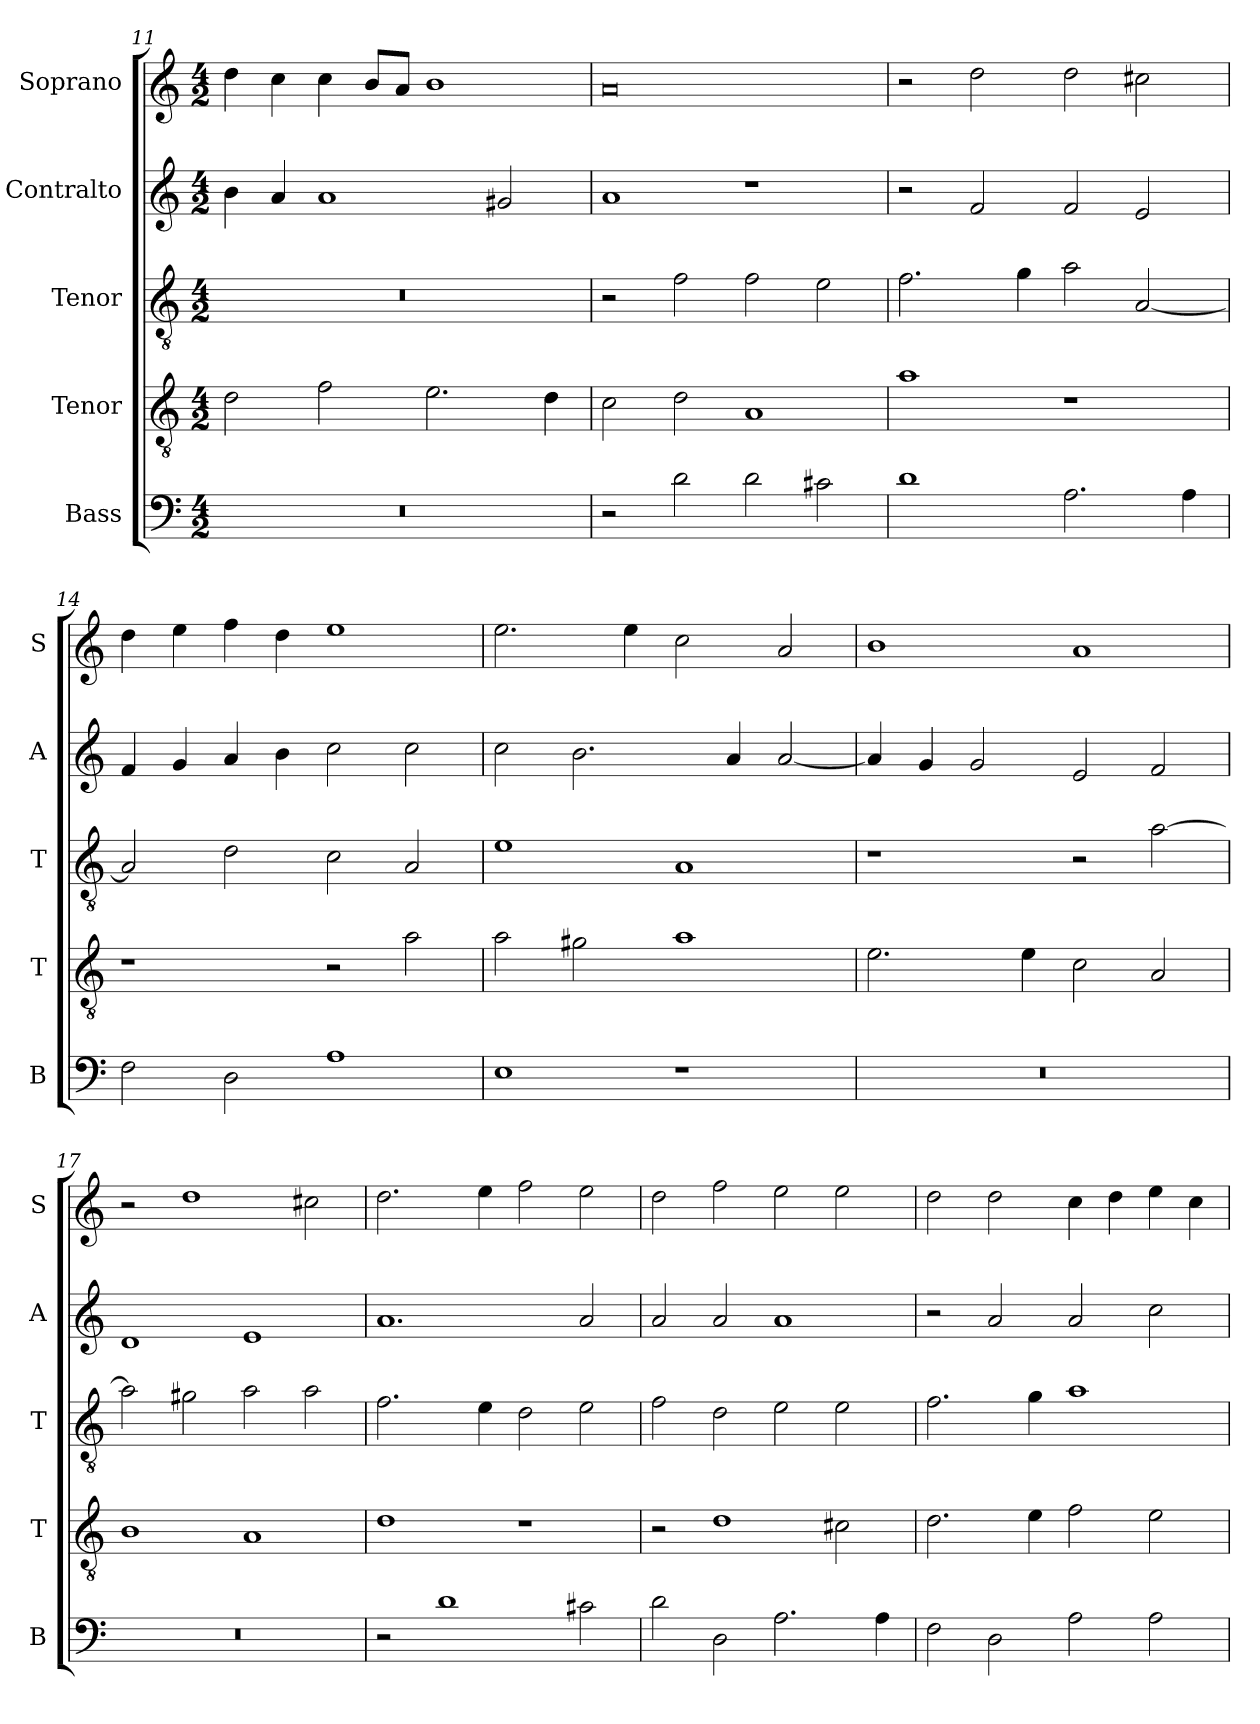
**kern	**kern	**kern	**kern	**kern
*part5	*part4	*part3	*part2	*part1
*staff5	*staff4	*staff3	*staff2	*staff1
*I"Bass	*I"Tenor	*I"Tenor	*I"Contralto	*I"Soprano
*I'B	*I'T	*I'T	*I'A	*I'S
*clefF4	*clefGv2	*clefGv2	*clefG2	*clefG2
*k[]	*k[]	*k[]	*k[]	*k[]
*A:aeo	*A:aeo	*A:aeo	*A:aeo	*A:aeo
*M4/2	*M4/2	*M4/2	*M4/2	*M4/2
=11	=11	=11	=11	=11
0r	2d	0r	4b	4dd
.	.	.	4a	4cc
.	2f	.	1a	4cc
.	.	.	.	8b/L
.	.	.	.	8a/J
.	2.e	.	.	1b
.	.	.	2g#X	.
.	4d	.	.	.
=12	=12	=12	=12	=12
2r	2c	2r	1a	0a
2d	2d	2f	.	.
2d	1A	2f	1r	.
2c#X	.	2e	.	.
=13	=13	=13	=13	=13
1d	1a	2.f	2r	2r
.	.	.	2f	2dd
.	.	4g	.	.
2.A	1r	2a	2f	2dd
.	.	[2A	2e	2cc#X
4A	.	.	.	.
=14	=14	=14	=14	=14
2F	1r	2A]	4f	4dd
.	.	.	4g	4ee
2D	.	2d	4a	4ff
.	.	.	4b	4dd
1A	2r	2c	2cc	1ee
.	2a	2A	2cc	.
=15	=15	=15	=15	=15
1E	2a	1e	2cc	2.ee
.	2g#X	.	2.b	.
.	.	.	.	4ee
1r	1a	1A	.	2cc
.	.	.	4a	.
.	.	.	[2a	2a
=16	=16	=16	=16	=16
0r	2.e	1r	4a]	1b
.	.	.	4g	.
.	.	.	2g	.
.	4e	.	.	.
.	2c	2r	2e	1a
.	2A	[2a	2f	.
=17	=17	=17	=17	=17
0r	1B	2a]	1d	2r
.	.	2g#X	.	1dd
.	1A	2a	1e	.
.	.	2a	.	2cc#X
=18	=18	=18	=18	=18
2r	1d	2.f	1.a	2.dd
1d	.	.	.	.
.	.	4e	.	4ee
.	1r	2d	.	2ff
2c#X	.	2e	2a	2ee
=19	=19	=19	=19	=19
2d	2r	2f	2a	2dd
2D	1d	2d	2a	2ff
2.A	.	2e	1a	2ee
.	2c#X	2e	.	2ee
4A	.	.	.	.
=20	=20	=20	=20	=20
2F	2.d	2.f	2r	2dd
2D	.	.	2a	2dd
.	4e	4g	.	.
2A	2f	1a	2a	4cc
.	.	.	.	4dd
2A	2e	.	2cc	4ee
.	.	.	.	4cc
=	=	=	=	=
*-	*-	*-	*-	*-
